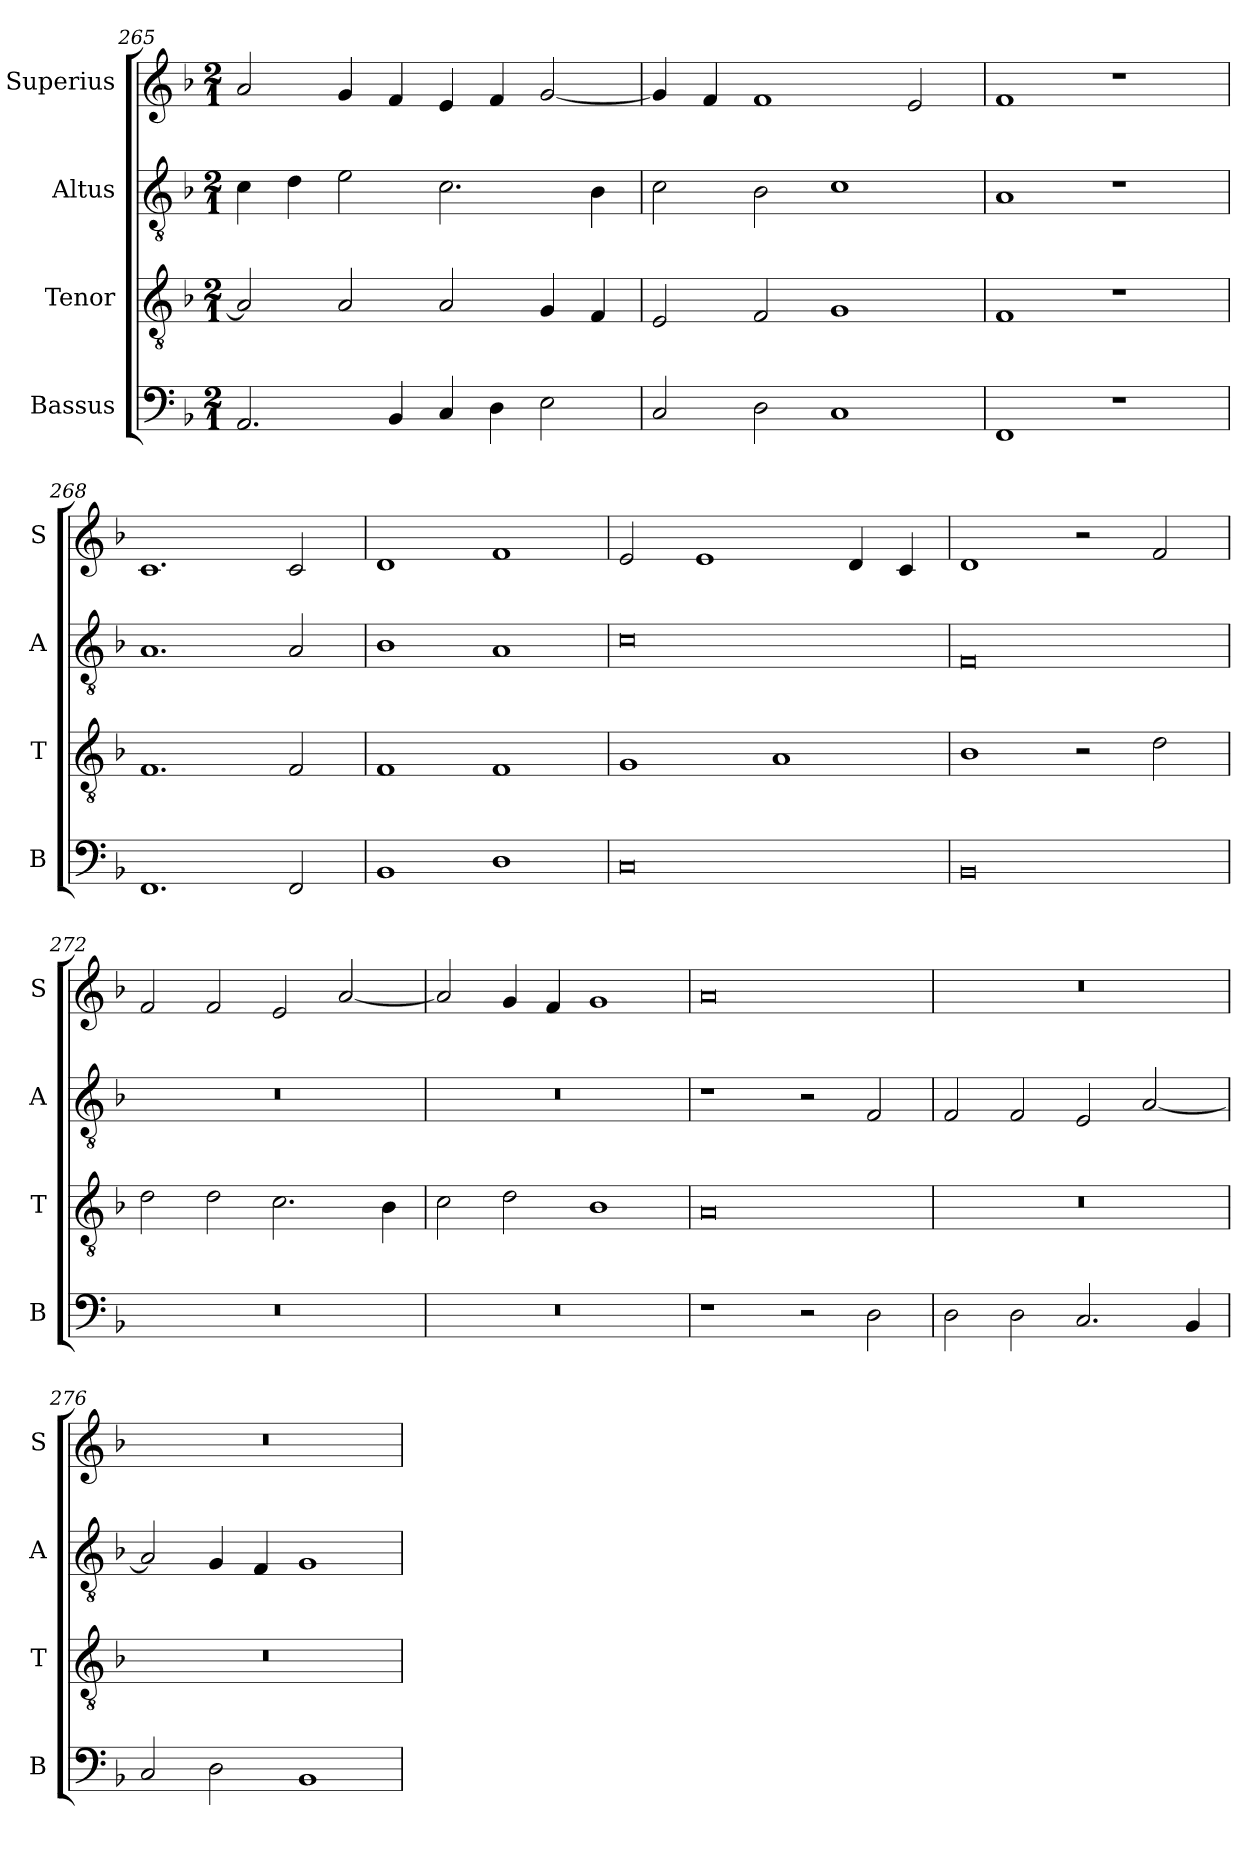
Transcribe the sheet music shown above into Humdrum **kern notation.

**kern	**kern	**kern	**kern
*part4	*part3	*part2	*part1
*staff4	*staff3	*staff2	*staff1
*I"Bassus	*I"Tenor	*I"Altus	*I"Superius
*I'B	*I'T	*I'A	*I'S
*clefF4	*clefGv2	*clefGv2	*clefG2
*k[b-]	*k[b-]	*k[b-]	*k[b-]
*M2/1	*M2/1	*M2/1	*M2/1
=265	=265	=265	=265
2.AA/	2A/]	4c\	2a/
.	.	4d\	.
.	2A/	2e\	4g/
4BB-/	.	.	4f/
4C/	2A/	2.c\	4e/
4D\	.	.	4f/
2E\	4G/	.	[2g/
.	4F/	4B-\	.
=266	=266	=266	=266
2C/	2E/	2c\	4g/]
.	.	.	4f/
2D\	2F/	2B-\	1f
1C	1G	1c	.
.	.	.	2e/
=267	=267	=267	=267
1FF	1F	1A	1f
1r	1r	1r	1r
=268	=268	=268	=268
1.FF	1.F	1.A	1.c
2FF/	2F/	2A/	2c/
=269	=269	=269	=269
1BB-	1F	1B-	1d
1D	1F	1A	1f
=270	=270	=270	=270
0C	1G	0c	2e/
.	.	.	1e
.	1A	.	.
.	.	.	4d/
.	.	.	4c/
=271	=271	=271	=271
0BB-	1B-	0F	1d
.	2r	.	2r
.	2d\	.	2f/
=272	=272	=272	=272
0r	2d\	0r	2f/
.	2d\	.	2f/
.	2.c\	.	2e/
.	.	.	[2a/
.	4B-\	.	.
=273	=273	=273	=273
0r	2c\	0r	2a/]
.	2d\	.	4g/
.	.	.	4f/
.	1B-	.	1g
=274	=274	=274	=274
1r	0A	1r	0a
2r	.	2r	.
2D\	.	2F/	.
=275	=275	=275	=275
2D\	0r	2F/	0r
2D\	.	2F/	.
2.C/	.	2E/	.
.	.	[2A/	.
4BB-/	.	.	.
=276	=276	=276	=276
2C/	0r	2A/]	0r
2D\	.	4G/	.
.	.	4F/	.
1BB-	.	1G	.
=	=	=	=
*-	*-	*-	*-
